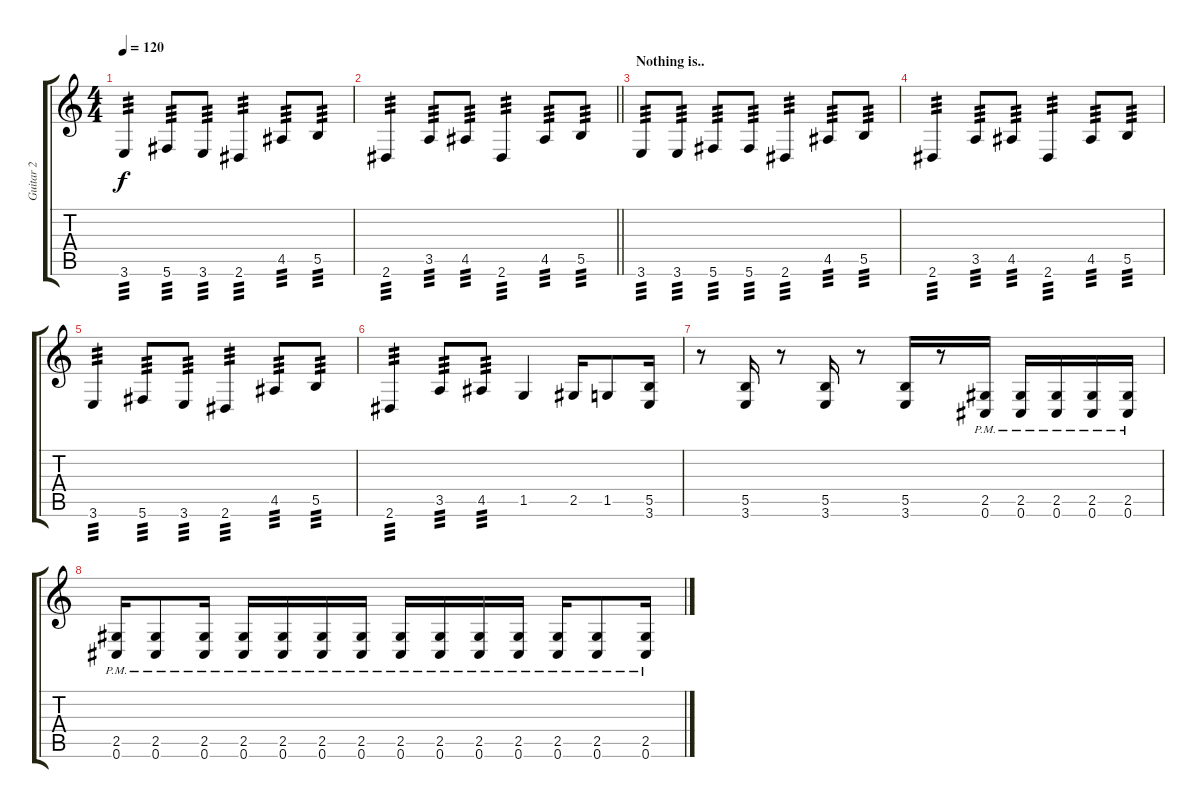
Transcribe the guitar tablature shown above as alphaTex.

\track ("Guitar 2" "Guitar 2") {instrument distortionguitar}
\staff {score tabs}
\tuning (Db4 Ab3 E3 B2 Gb2 Db2) {hide}
\ts (4 4)
\tempo 120
\clef g2
\ks c
3.6.4{tp 3 dy f} 5.6.8{tp 3} 3.6.8{tp 3} 2.6.4{tp 3} 4.5.8{tp 3} 5.5.8{tp 3} |
\barLineRight lightlight
2.6.4{tp 3} 3.5.8{tp 3} 4.5.8{tp 3} 2.6.4{tp 3} 4.5.8{tp 3} 5.5.8{tp 3} |
\section ("" "Nothing is..")
3.6.8{tp 3} 3.6.8{tp 3} 5.6.8{tp 3} 5.6.8{tp 3} 2.6.4{tp 3} 4.5.8{tp 3} 5.5.8{tp 3} |
2.6.4{tp 3} 3.5.8{tp 3} 4.5.8{tp 3} 2.6.4{tp 3} 4.5.8{tp 3} 5.5.8{tp 3} |
3.6.4{tp 3} 5.6.8{tp 3} 3.6.8{tp 3} 2.6.4{tp 3} 4.5.8{tp 3} 5.5.8{tp 3} |
2.6.4{tp 3} 3.5.8{tp 3} 4.5.8{tp 3} 1.5.4 2.5.16 1.5.8 (5.5 3.6).16 |
r.8 (5.5 3.6).16 r.8 (5.5 3.6).16 r.8 (5.5 3.6).16 r.8 (2.5{pm} 0.6{pm}).16 (2.5{pm} 0.6{pm}).16 (2.5{pm} 0.6{pm}).16 (2.5{pm} 0.6{pm}).16 (2.5{pm} 0.6{pm}).16 |
(2.5{pm} 0.6{pm}).16 (2.5{pm} 0.6{pm}).8 (2.5{pm} 0.6{pm}).16 (2.5{pm} 0.6{pm}).16 (2.5{pm} 0.6{pm}).16 (2.5{pm} 0.6{pm}).16 (2.5{pm} 0.6{pm}).16 (2.5{pm} 0.6{pm}).16 (2.5{pm} 0.6{pm}).16 (2.5{pm} 0.6{pm}).16 (2.5{pm} 0.6{pm}).16 (2.5{pm} 0.6{pm}).16 (2.5{pm} 0.6{pm}).8 (2.5{pm} 0.6{pm}).16
